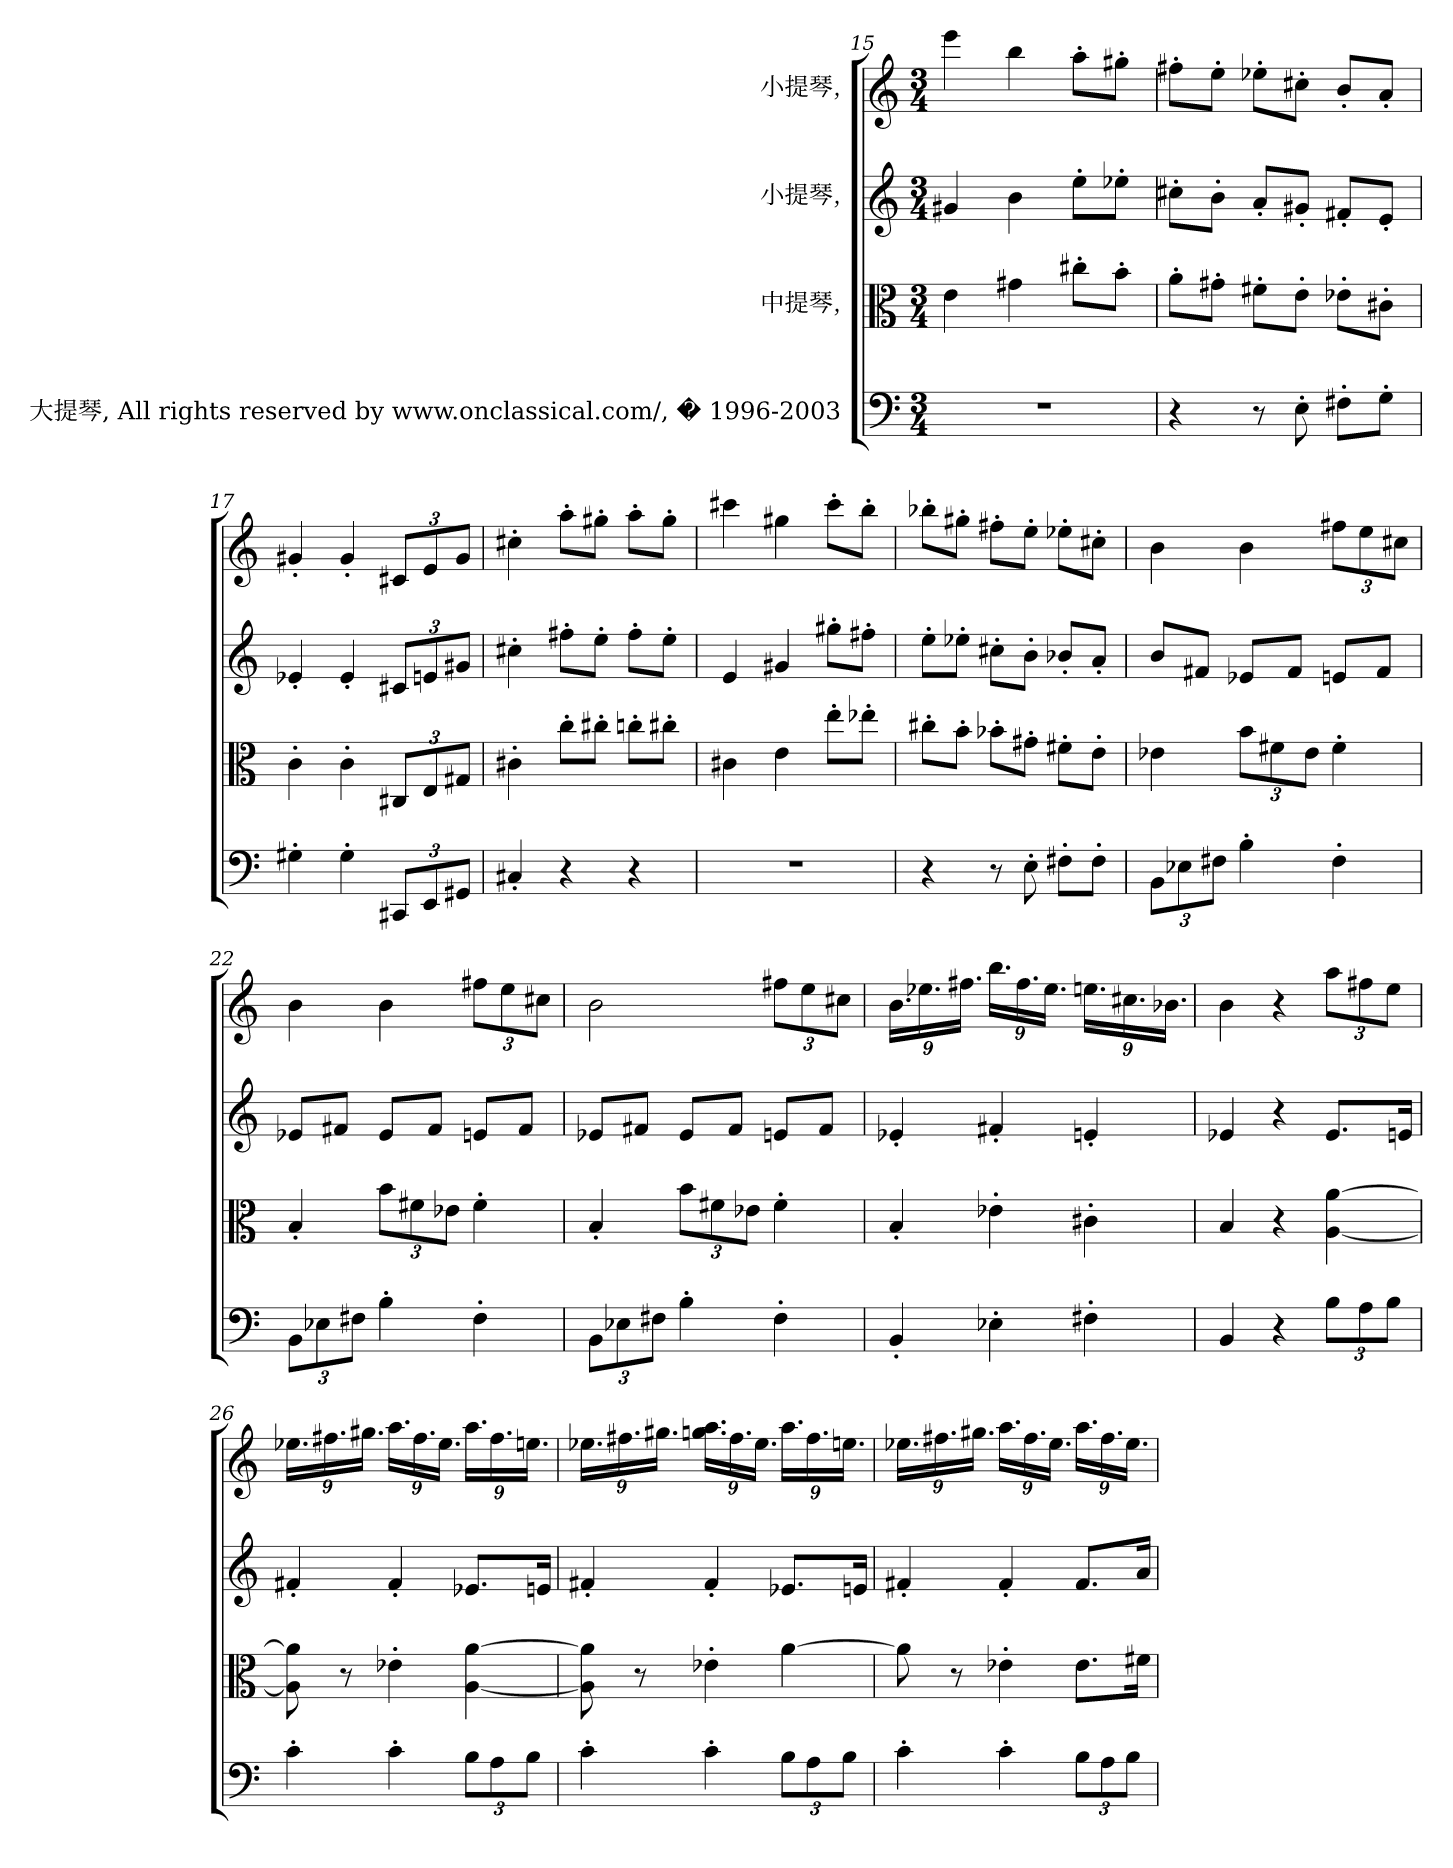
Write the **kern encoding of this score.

**kern	**kern	**kern	**kern
*part4	*part3	*part2	*part1
*staff4	*staff3	*staff2	*staff1
*I"大提琴, All rights reserved by www.onclassical.com/, � 1996-2003	*I"中提琴,	*I"小提琴,	*I"小提琴,
*clefF4	*clefC3	*clefG2	*clefG2
*k[]	*k[]	*k[]	*k[]
*M3/4	*M3/4	*M3/4	*M3/4
=15	=15	=15	=15
2.r	4e\	4g#X/	4eee\
.	4g#X\	4b\	4bb\
.	8cc#X'\L	8ee'\L	8aa'\L
.	8b'\J	8ee-X'\J	8gg#X'\J
=16	=16	=16	=16
4r	8a'\L	8cc#X'\L	8ff#X'\L
.	8g#X'\J	8b'\J	8ee'\J
8r	8f#X'\L	8a'/L	8ee-X'\L
8E'\	8e'\J	8g#X'/J	8cc#X'\J
8F#X'\L	8e-X'\L	8f#X'/L	8b'/L
8G'\J	8c#X'\J	8e'/J	8a'/J
=17	=17	=17	=17
4G#X'\	4c'\	4e-X'/	4g#X'/
4G#'\	4c'\	4e-'/	4g#'/
*Xbrackettup	*Xbrackettup	*Xbrackettup	*Xbrackettup
12CC#X/L	12C#X/L	12c#X/L	12c#X/L
12EE/	12E/	12en/	12e/
12GG#X/J	12G#X/J	12g#X/J	12g#/J
!!LO:LB:g=z
=18	=18	=18	=18
4C#X'/	4c#X'\	4cc#X'\	4cc#X'\
4r	8cc'\L	8ff#X'\L	8aa'\L
.	8cc#X'\J	8ee'\J	8gg#X'\J
4r	8ccn'\L	8ff#'\L	8aa'\L
.	8cc#X'\J	8ee'\J	8gg#'\J
=19	=19	=19	=19
2.r	4c#X\	4e/	4ccc#X\
.	4e\	4g#X/	4gg#X\
.	8ee'\L	8gg#X'\L	8ccc#'\L
.	8ee-X'\J	8ff#X'\J	8bb'\J
=20	=20	=20	=20
4r	8cc#X'\L	8ee'\L	8bb-X'\L
.	8b'\J	8ee-X'\J	8gg#X'\J
8r	8b-X'\L	8cc#X'\L	8ff#X'\L
8E'\	8g#X'\J	8b'\J	8ee'\J
8F#X'\L	8f#X'\L	8b-X'/L	8ee-X'\L
8F#'\J	8e'\J	8a'/J	8cc#X'\J
=21	=21	=21	=21
12BB\L	4e-X\	8b/L	4b\
12E-X\	.	.	.
.	.	8f#X/J	.
12F#X\J	.	.	.
4B'\	12b\L	8e-X/L	4b\
.	12f#X\	.	.
.	.	8f#/J	.
.	12e-\J	.	.
4F#'\	4f#'\	8en/L	12ff#X\L
.	.	.	12ee\
.	.	8f#/J	.
.	.	.	12cc#X\J
!!LO:PB:g=z
=22	=22	=22	=22
12BB\L	4B'/	8e-X/L	4b\
12E-X\	.	.	.
.	.	8f#X/J	.
12F#X\J	.	.	.
4B'\	12b\L	8e-/L	4b\
.	12f#X\	.	.
.	.	8f#/J	.
.	12e-X\J	.	.
4F#'\	4f#'\	8en/L	12ff#X\L
.	.	.	12ee\
.	.	8f#/J	.
.	.	.	12cc#X\J
=23	=23	=23	=23
12BB\L	4B'/	8e-X/L	2b\
12E-X\	.	.	.
.	.	8f#X/J	.
12F#X\J	.	.	.
4B'\	12b\L	8e-/L	.
.	12f#X\	.	.
.	.	8f#/J	.
.	12e-X\J	.	.
4F#'\	4f#'\	8en/L	12ff#X\L
.	.	.	12ee\
.	.	8f#/J	.
.	.	.	12cc#X\J
=24	=24	=24	=24
4BB'/	4B'/	4e-X'/	18.b\LL
.	.	.	18.ee-X\
.	.	.	18.ff#X\JJ
4E-X'\	4e-X'\	4f#X'/	18.bb\LL
.	.	.	18.ff#\
.	.	.	18.ee-\JJ
4F#X'\	4c#X'\	4en'/	18.een\LL
.	.	.	18.cc#X\
.	.	.	18.b-X\JJ
!!LO:LB:g=z
=25	=25	=25	=25
4BB/	4B/	4e-X/	4b\
4r	4r	4r	4r
12B\L	[4A\ [4a\	8.e-/L	12aa\L
12A\	.	.	12ff#X\
12B\J	.	.	12ee\J
.	.	16en/Jk	.
=26	=26	=26	=26
4c'\	8A\] 8a\]	4f#X'/	18.ee-X\LL
.	.	.	18.ff#X\
.	8r	.	.
.	.	.	18.gg#X\JJ
4c'\	4e-X'\	4f#'/	18.aa\LL
.	.	.	18.ff#\
.	.	.	18.ee-\JJ
12B\L	[4A\ [4a\	8.e-X/L	18.aa\LL
12A\	.	.	18.ff#\
12B\J	.	.	18.een\JJ
.	.	16en/Jk	.
=27	=27	=27	=27
4c'\	8A\] 8a\]	4f#X'/	18.ee-X\LL
.	.	.	18.ff#X\
.	8r	.	.
.	.	.	18.gg#X\JJ
4c'\	4e-X'\	4f#'/	18.ggn\ 18.aa\LL
.	.	.	18.ff#\
.	.	.	18.ee-\JJ
12B\L	[4a\	8.e-X/L	18.aa\LL
12A\	.	.	18.ff#\
12B\J	.	.	18.een\JJ
.	.	16en/Jk	.
!!LO:LB:g=z
=28	=28	=28	=28
4c'\	8a\]	4f#X'/	18.ee-X\LL
.	.	.	18.ff#X\
.	8r	.	.
.	.	.	18.gg#X\JJ
4c'\	4e-X'\	4f#'/	18.aa\LL
.	.	.	18.ff#\
.	.	.	18.ee-\JJ
12B\L	8.e-\L	8.f#/L	18.aa\LL
12A\	.	.	18.ff#\
12B\J	.	.	18.ee-\JJ
.	16f#X\Jk	16a/Jk	.
=	=	=	=
*-	*-	*-	*-
